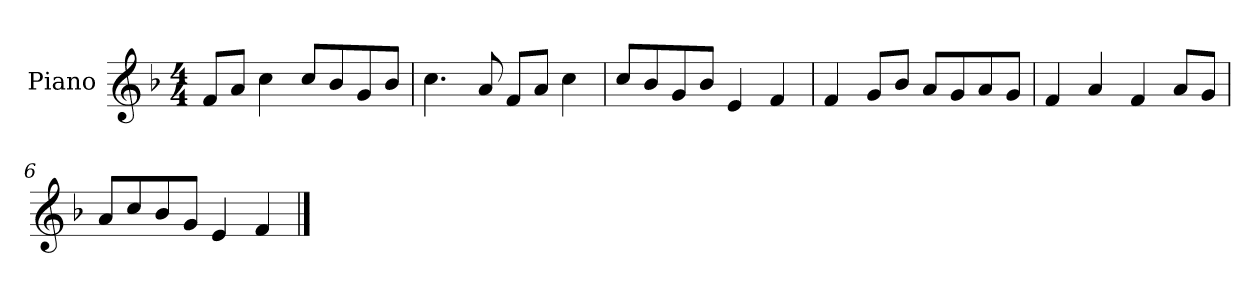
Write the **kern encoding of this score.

**kern
*part1
*staff1
*I"Piano
*I'P-no
*clefG2
*k[b-]
*M4/4
*MM90
=1
8f/L
8a/J
4cc\
8cc/L
8b-/
8g/
8b-/J
=2
4.cc\
8a/
8f/L
8a/J
4cc\
=3
8cc/L
8b-/
8g/
8b-/J
4e/
4f/
=4
4f/
8g/L
8b-/J
8a/L
8g/
8a/
8g/J
=5
4f/
4a/
4f/
8a/L
8g/J
=6
8a/L
8cc/
8b-/
8g/J
4e/
4f/
==
*-
